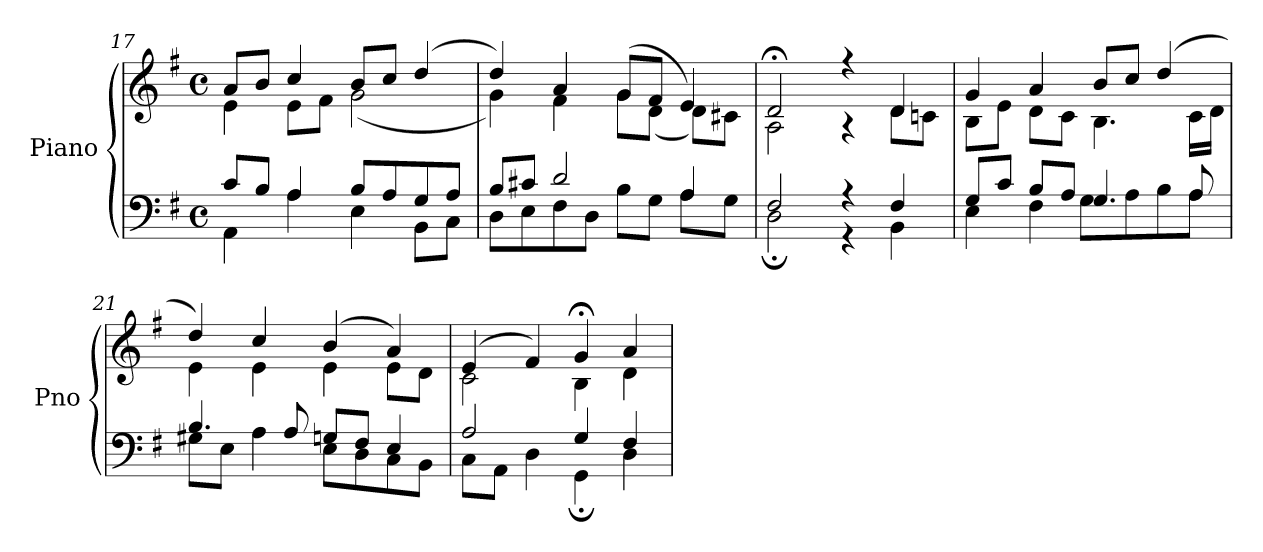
**kern	**kern
*part1	*part1
*staff2	*staff1
*I"Piano	*
*I'Pno	*
*clefF4	*clefG2
*k[f#]	*k[f#]
*M4/4	*M4/4
*met(c)	*met(c)
=17	=17
*^	*^
8c/L	4AA\	8a/L	4e\
8B/J	.	8b/J	.
4A/	4A\	4cc/	8e\L
.	.	.	8f#\J
8B/L	4E\	8b/L	(<2g\
8A/	.	8cc/J	.
8G/	8BB\L	(>4dd/	.
8A/J	8C\J	.	.
=18	=18	=18	=18
8B/L	8D\L	4dd/)	4g\)
8c#X/J	8E\	.	.
2d/	8F#\	4a/	4f#\
.	8D\J	.	.
.	8B\L	(>8g/L	8g\L
.	8G\J	8f#/J	(<8d\J
4A/	8A\L	4e/)	8d\L)
.	8G\J	.	8c#X\J
=19	=19	=19	=19
2F#/	2D;\	2d;</	2A\
4r	4r	4r	4r
4F#/	4BB\	4d/	8d\L
.	.	.	8cn\J
=20	=20	=20	=20
8G/L	4E\	4g/	8B\L
8c/J	.	.	8e\J
8B/L	4F#\	4a/	8d\L
8A/J	.	.	8c\J
4.G/	8G\L	8b/L	4.B\
.	8A\	8cc/J	.
.	8B\	(>4dd/	.
8A/	8A\J	.	16c\LL
.	.	.	16d\JJ
=21	=21	=21	=21
4.B/	8G#X\L	4dd/)	4e\
.	8E\J	.	.
.	4A\	4cc/	4e\
8A/	.	.	.
8Gn/L	8E\L	(>4b/	4e\
8F#/J	8D\	.	.
4E/	8C\	4a/)	8e\L
.	8BB\J	.	8d\J
=22	=22	=22	=22
2A/	8C\L	(>4e/	2c\
.	8AA\J	.	.
.	4D\	4f#/)	.
4G/	4GG;\	4g;</	4B\
4F#/	4D\	4a/	4d\
*v	*v	*	*
*	*v	*v
=	=
*-	*-
